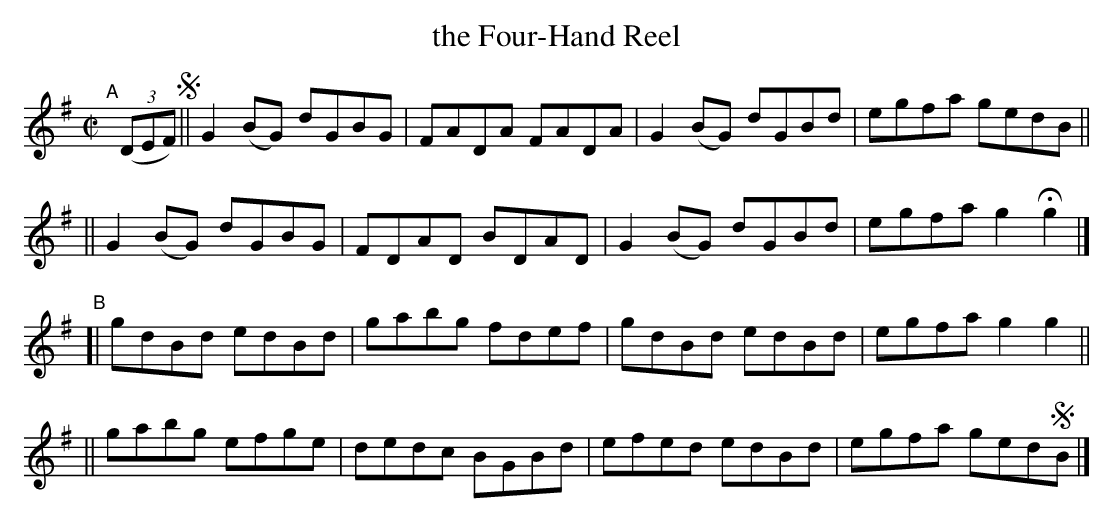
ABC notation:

X:1
T: the Four-Hand Reel
M: C|
L: 1/8
K: G
"^A"[|]\
(3(DEF) !segno!\
|| G2(BG) dGBG | FADA FADA | G2(BG) dGBd | egfa gedB ||
|| G2(BG) dGBG | FDAD BDAD | G2(BG) dGBd | egfa g2Hg2 |]
"^B"
[| gdBd edBd | gabg fdef | gdBd edBd | egfa g2g2 ||
|| gabg efge | dedc BGBd | efed edBd | egfa ged!segno!B |]
